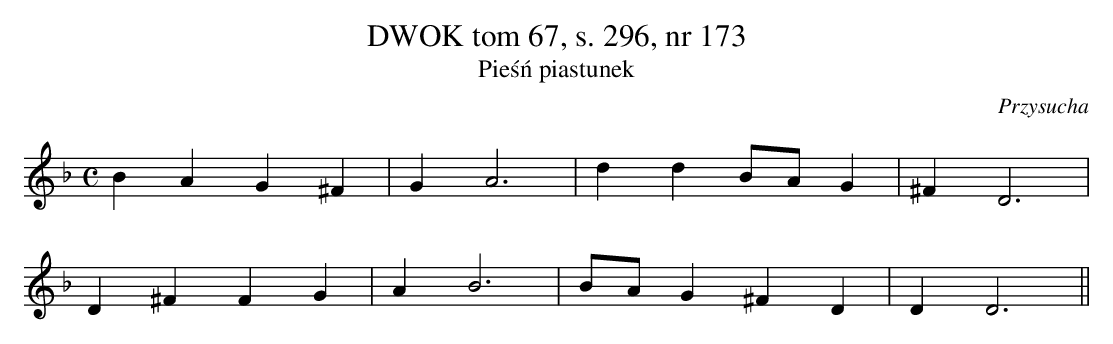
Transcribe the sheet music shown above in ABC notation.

X:1
T: DWOK tom 67, s. 296, nr 173
T:Pieśń piastunek
O:Przysucha
L:1/4
M:C
K:F
BAG^F|GA3|ddB/2A/2G|^FD3|
D^FFG|AB3|B/2A/2G^FD|DD3||
